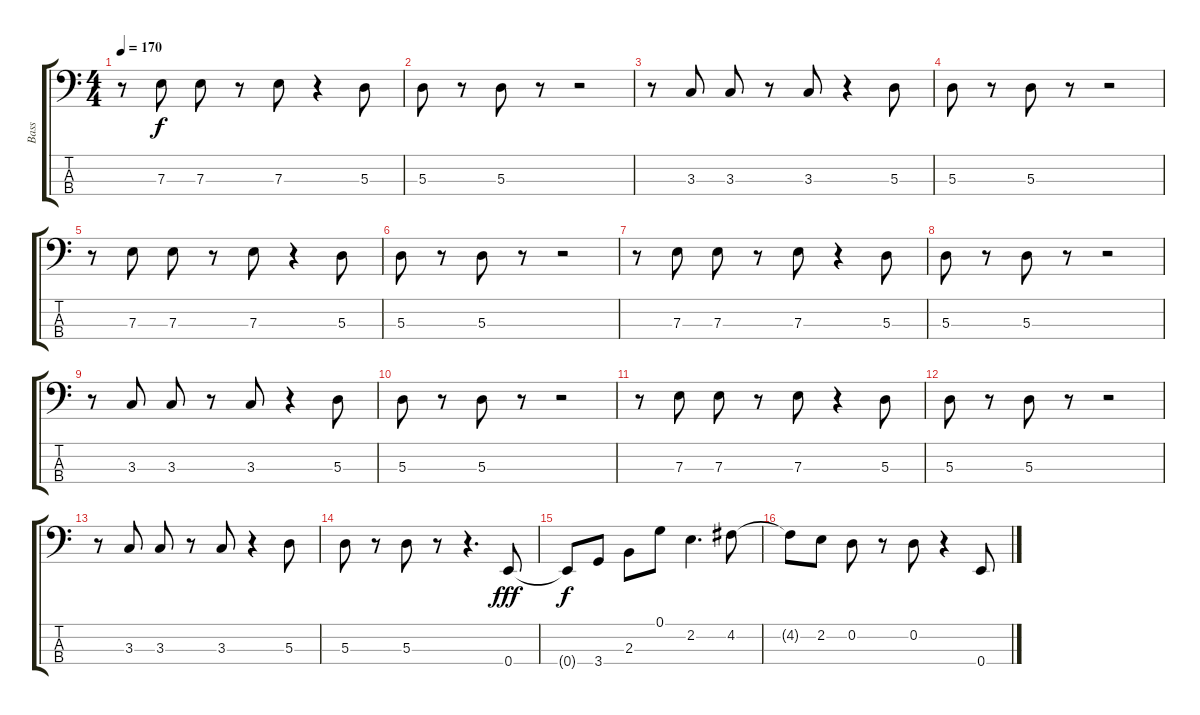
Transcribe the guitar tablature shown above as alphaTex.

\track ("Bass" "Bass") {instrument electricbasspick}
\staff {score tabs}
\tuning (G2 D2 A1 E1) {hide}
\ts (4 4)
\tempo 170
\clef f4
\ks c
r.8{dy f} 7.3.8 7.3.8 r.8 7.3.8 r.4 5.3.8 |
5.3.8 r.8 5.3.8 r.8 r.2 |
r.8 3.3.8 3.3.8 r.8 3.3.8 r.4 5.3.8 |
5.3.8 r.8 5.3.8 r.8 r.2 |
r.8 7.3.8 7.3.8 r.8 7.3.8 r.4 5.3.8 |
5.3.8 r.8 5.3.8 r.8 r.2 |
r.8 7.3.8 7.3.8 r.8 7.3.8 r.4 5.3.8 |
5.3.8 r.8 5.3.8 r.8 r.2 |
r.8 3.3.8 3.3.8 r.8 3.3.8 r.4 5.3.8 |
5.3.8 r.8 5.3.8 r.8 r.2 |
r.8 7.3.8 7.3.8 r.8 7.3.8 r.4 5.3.8 |
5.3.8 r.8 5.3.8 r.8 r.2 |
r.8 3.3.8 3.3.8 r.8 3.3.8 r.4 5.3.8 |
5.3.8 r.8 5.3.8 r.8 r.4{d} 0.4.8{dy fff} |
0.4{t}.8{dy f} 3.4.8 2.3.8 0.1.8 2.2.4{d} 4.2.8 |
4.2{t}.8 2.2.8 0.2.8 r.8 0.2.8 r.4 0.4.8
